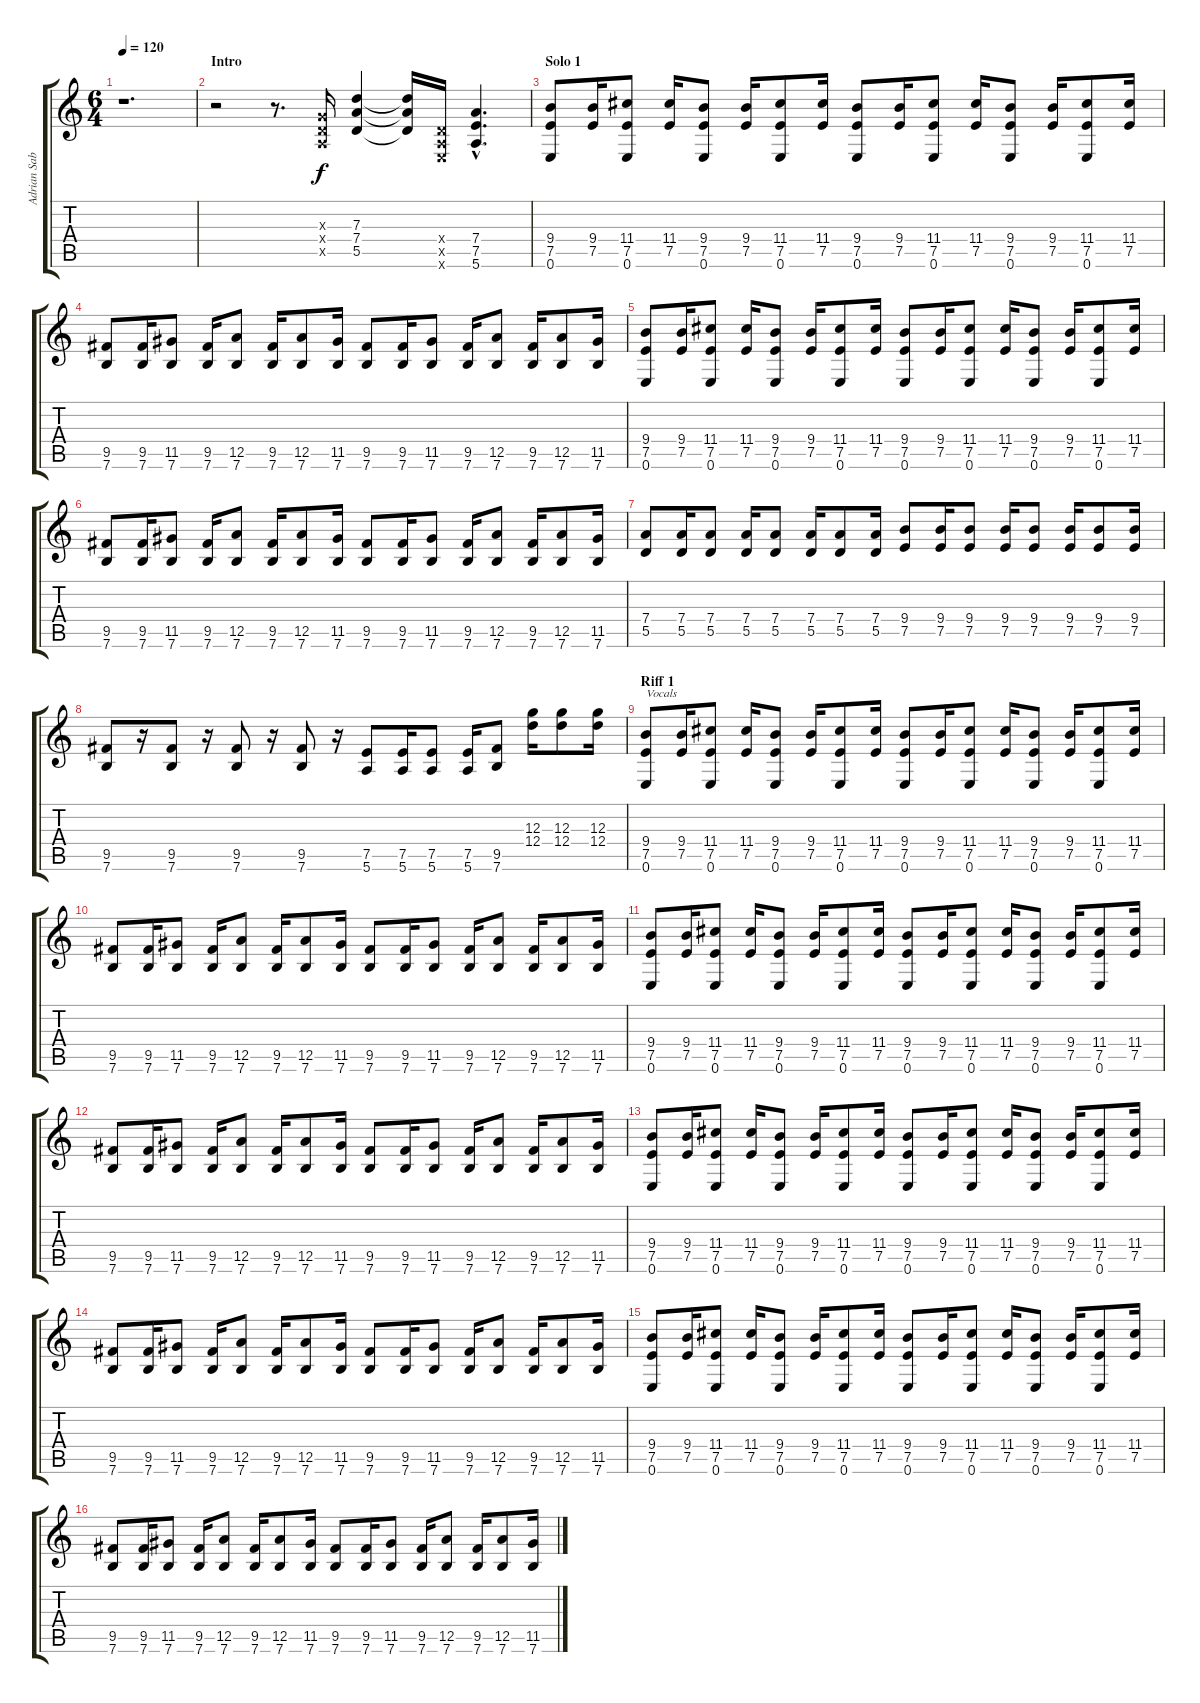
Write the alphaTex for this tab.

\track ("Adrian Sabbath" "Adrian Sab") {instrument acousticguitarsteel}
\staff {score tabs}
\tuning (E4 B3 G3 D3 A2 E2) {hide}
\ts (6 4)
\tempo 120
\clef g2
\ks c
r.1{d dy f instrument acousticguitarsteel} |
\section ("" "Intro")
r.2 r.8{d} (0.3{x} 0.4{x} 0.5{x}).16 (7.3 7.4 5.5).4 (7.3{t} 7.4{t} 5.5{t}).16 (0.4{x} 0.5{x} 0.6{x}).16 (7.4{hac} 7.5{hac} 5.6{hac}).4{d} |
\section ("" "Solo 1")
(9.4 7.5 0.6).8 (9.4 7.5).16 (11.4 7.5 0.6).8 (11.4 7.5).16 (9.4 7.5 0.6).8 (9.4 7.5).16 (11.4 7.5 0.6).8 (11.4 7.5).16 (9.4 7.5 0.6).8 (9.4 7.5).16 (11.4 7.5 0.6).8 (11.4 7.5).16 (9.4 7.5 0.6).8 (9.4 7.5).16 (11.4 7.5 0.6).8 (11.4 7.5).16 |
(9.5 7.6).8 (9.5 7.6).16 (11.5 7.6).8 (9.5 7.6).16 (12.5 7.6).8 (9.5 7.6).16 (12.5 7.6).8 (11.5 7.6).16 (9.5 7.6).8 (9.5 7.6).16 (11.5 7.6).8 (9.5 7.6).16 (12.5 7.6).8 (9.5 7.6).16 (12.5 7.6).8 (11.5 7.6).16 |
(9.4 7.5 0.6).8 (9.4 7.5).16 (11.4 7.5 0.6).8 (11.4 7.5).16 (9.4 7.5 0.6).8 (9.4 7.5).16 (11.4 7.5 0.6).8 (11.4 7.5).16 (9.4 7.5 0.6).8 (9.4 7.5).16 (11.4 7.5 0.6).8 (11.4 7.5).16 (9.4 7.5 0.6).8 (9.4 7.5).16 (11.4 7.5 0.6).8 (11.4 7.5).16 |
(9.5 7.6).8 (9.5 7.6).16 (11.5 7.6).8 (9.5 7.6).16 (12.5 7.6).8 (9.5 7.6).16 (12.5 7.6).8 (11.5 7.6).16 (9.5 7.6).8 (9.5 7.6).16 (11.5 7.6).8 (9.5 7.6).16 (12.5 7.6).8 (9.5 7.6).16 (12.5 7.6).8 (11.5 7.6).16 |
(7.4 5.5).8 (7.4 5.5).16 (7.4 5.5).8 (7.4 5.5).16 (7.4 5.5).8 (7.4 5.5).16 (7.4 5.5).8 (7.4 5.5).16 (9.4 7.5).8 (9.4 7.5).16 (9.4 7.5).8 (9.4 7.5).16 (9.4 7.5).8 (9.4 7.5).16 (9.4 7.5).8 (9.4 7.5).16 |
(9.5 7.6).8 r.16 (9.5 7.6).8 r.16 (9.5 7.6).8 r.16 (9.5 7.6).8 r.16 (7.5 5.6).8 (7.5 5.6).16 (7.5 5.6).8 (7.5 5.6).16 (9.5 7.6).8 (12.3 12.4).16 (12.3 12.4).8 (12.3 12.4).16 |
\section ("" "Riff 1")
(9.4 7.5 0.6).8{txt "Vocals"} (9.4 7.5).16 (11.4 7.5 0.6).8 (11.4 7.5).16 (9.4 7.5 0.6).8 (9.4 7.5).16 (11.4 7.5 0.6).8 (11.4 7.5).16 (9.4 7.5 0.6).8 (9.4 7.5).16 (11.4 7.5 0.6).8 (11.4 7.5).16 (9.4 7.5 0.6).8 (9.4 7.5).16 (11.4 7.5 0.6).8 (11.4 7.5).16 |
(9.5 7.6).8 (9.5 7.6).16 (11.5 7.6).8 (9.5 7.6).16 (12.5 7.6).8 (9.5 7.6).16 (12.5 7.6).8 (11.5 7.6).16 (9.5 7.6).8 (9.5 7.6).16 (11.5 7.6).8 (9.5 7.6).16 (12.5 7.6).8 (9.5 7.6).16 (12.5 7.6).8 (11.5 7.6).16 |
(9.4 7.5 0.6).8 (9.4 7.5).16 (11.4 7.5 0.6).8 (11.4 7.5).16 (9.4 7.5 0.6).8 (9.4 7.5).16 (11.4 7.5 0.6).8 (11.4 7.5).16 (9.4 7.5 0.6).8 (9.4 7.5).16 (11.4 7.5 0.6).8 (11.4 7.5).16 (9.4 7.5 0.6).8 (9.4 7.5).16 (11.4 7.5 0.6).8 (11.4 7.5).16 |
(9.5 7.6).8 (9.5 7.6).16 (11.5 7.6).8 (9.5 7.6).16 (12.5 7.6).8 (9.5 7.6).16 (12.5 7.6).8 (11.5 7.6).16 (9.5 7.6).8 (9.5 7.6).16 (11.5 7.6).8 (9.5 7.6).16 (12.5 7.6).8 (9.5 7.6).16 (12.5 7.6).8 (11.5 7.6).16 |
(9.4 7.5 0.6).8 (9.4 7.5).16 (11.4 7.5 0.6).8 (11.4 7.5).16 (9.4 7.5 0.6).8 (9.4 7.5).16 (11.4 7.5 0.6).8 (11.4 7.5).16 (9.4 7.5 0.6).8 (9.4 7.5).16 (11.4 7.5 0.6).8 (11.4 7.5).16 (9.4 7.5 0.6).8 (9.4 7.5).16 (11.4 7.5 0.6).8 (11.4 7.5).16 |
(9.5 7.6).8 (9.5 7.6).16 (11.5 7.6).8 (9.5 7.6).16 (12.5 7.6).8 (9.5 7.6).16 (12.5 7.6).8 (11.5 7.6).16 (9.5 7.6).8 (9.5 7.6).16 (11.5 7.6).8 (9.5 7.6).16 (12.5 7.6).8 (9.5 7.6).16 (12.5 7.6).8 (11.5 7.6).16 |
(9.4 7.5 0.6).8 (9.4 7.5).16 (11.4 7.5 0.6).8 (11.4 7.5).16 (9.4 7.5 0.6).8 (9.4 7.5).16 (11.4 7.5 0.6).8 (11.4 7.5).16 (9.4 7.5 0.6).8 (9.4 7.5).16 (11.4 7.5 0.6).8 (11.4 7.5).16 (9.4 7.5 0.6).8 (9.4 7.5).16 (11.4 7.5 0.6).8 (11.4 7.5).16 |
(9.5 7.6).8 (9.5 7.6).16 (11.5 7.6).8 (9.5 7.6).16 (12.5 7.6).8 (9.5 7.6).16 (12.5 7.6).8 (11.5 7.6).16 (9.5 7.6).8 (9.5 7.6).16 (11.5 7.6).8 (9.5 7.6).16 (12.5 7.6).8 (9.5 7.6).16 (12.5 7.6).8 (11.5 7.6).16
